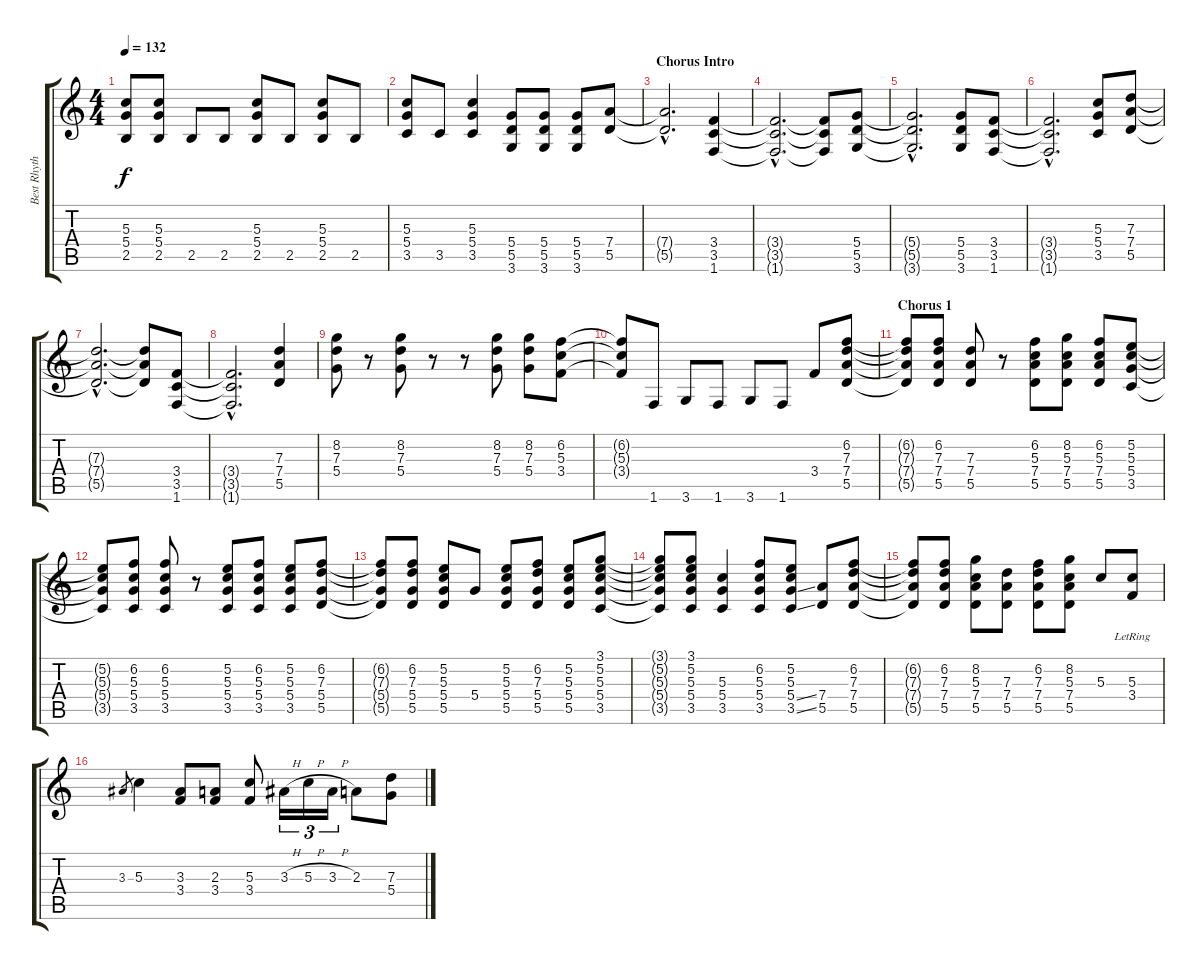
\track ("Best Rhythm Guitar Combo" "Best Rhyth") {instrument electricguitarclean}
\staff {score tabs}
\tuning (E4 B3 G3 D3 A2 E2) {hide}
\ts (4 4)
\tempo 132
\clef g2
\ks c
(5.3{t} 5.4{t} 2.5{t}).8{dy f} (5.3 5.4 2.5).8 2.5.8 2.5.8 (5.3 5.4 2.5).8 2.5.8 (5.3 5.4 2.5).8 2.5.8 |
(5.3 5.4 3.5).8 3.5.8 (5.3 5.4 3.5).4 (5.4 5.5 3.6).8 (5.4 5.5 3.6).8 (5.4 5.5 3.6).8 (7.4 5.5).8 |
\section ("" "Chorus Intro")
(7.4{hac t} 5.5{hac t}).2{d} (3.4 3.5 1.6).4 |
(3.4{hac t} 3.5{hac t} 1.6{hac t}).2{d} (3.4{t} 3.5{t} 1.6{t}).8 (5.4 5.5 3.6).8 |
(5.4{hac t} 5.5{hac t} 3.6{hac t}).2{d} (5.4 5.5 3.6).8 (3.4 3.5 1.6).8 |
(3.4{hac t} 3.5{hac t} 1.6{hac t}).2{d} (5.3 5.4 3.5).8 (7.3 7.4 5.5).8 |
(7.3{hac t} 7.4{hac t} 5.5{hac t}).2{d} (7.3{t} 7.4{t} 5.5{t}).8 (3.4 3.5 1.6).8 |
(3.4{hac t} 3.5{hac t} 1.6{hac t}).2{d} (7.3 7.4 5.5).4 |
(8.2 7.3 5.4).8 r.8 (8.2 7.3 5.4).8 r.8 r.8 (8.2 7.3 5.4).8 (8.2 7.3 5.4).8 (6.2 5.3 3.4).8 |
(6.2{t} 5.3{t} 3.4{t}).8 1.6.8 3.6.8 1.6.8 3.6.8 1.6.8 3.4.8 (6.2 7.3 7.4 5.5).8 |
\section ("" "Chorus 1")
(6.2{t} 7.3{t} 7.4{t} 5.5{t}).8 (6.2 7.3 7.4 5.5).8 (7.3 7.4 5.5).8 r.8 (6.2 5.3 7.4 5.5).8 (8.2 5.3 7.4 5.5).8 (6.2 5.3 7.4 5.5).8 (5.2 5.3 5.4 3.5).8 |
(5.2{t} 5.3{t} 5.4{t} 3.5{t}).8 (6.2 5.3 5.4 3.5).8 (6.2 5.3 5.4 3.5).8 r.8 (5.2 5.3 5.4 3.5).8 (6.2 5.3 5.4 3.5).8 (5.2 5.3 5.4 3.5).8 (6.2 7.3 5.4 5.5).8 |
(6.2{t} 7.3{t} 5.4{t} 5.5{t}).8 (6.2 7.3 5.4 5.5).8 (5.2 5.3 5.4 5.5).8 5.4.8 (5.2 5.3 5.4 5.5).8 (6.2 7.3 5.4 5.5).8 (5.2 5.3 5.4 5.5).8 (3.1 5.2 5.3 5.4 3.5).8 |
(3.1{t} 5.2{t} 5.3{t} 5.4{t} 3.5{t}).8 (3.1 5.2 5.3 5.4 3.5).8 (5.3 5.4 3.5).4 (6.2 5.3 5.4 3.5).8 (5.2 5.3 5.4{ss} 3.5{ss}).8 (7.4 5.5).8 (6.2 7.3 7.4 5.5).8 |
(6.2{t} 7.3{t} 7.4{t} 5.5{t}).8 (6.2 7.3 7.4 5.5).8 (8.2 5.3 7.4 5.5).8 (7.3 7.4 5.5).8 (6.2 7.3 7.4 5.5).8 (8.2 5.3 7.4 5.5).8 5.3.8 (5.3 3.4{lr}).8 |
3.3.8{gr} 5.3.4 (3.3 3.4).8 (2.3 3.4).8 (5.3 3.4).8 3.3{h}.16{tu (3 2)} 5.3{h}.16{tu (3 2)} 3.3{h}.16{tu (3 2)} 2.3.8 (7.3 5.4).8
